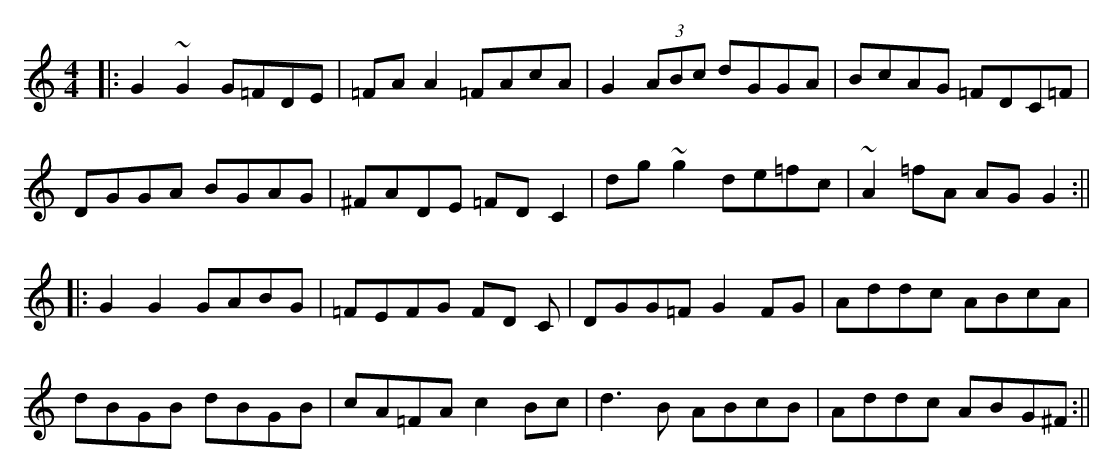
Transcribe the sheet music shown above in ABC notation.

X:1
M:4/4
K:Gmix
|:G2 ~G2 G=FDE|=FA A2 =FAcA|G2 (3ABc dGGA|BcAG =FDC=F|
DGGA BGAG|^FADE =FDC2 |dg ~g2 de=fc|~A2 =fA AG G2 :||
|: G2 G2 GABG|=FEFG FD C2/|DGG=F G2 FG|Addc ABcA|
dBGB dBGB|cA=FA c2 Bc |d3 B ABcB | Addc ABG^F :||
